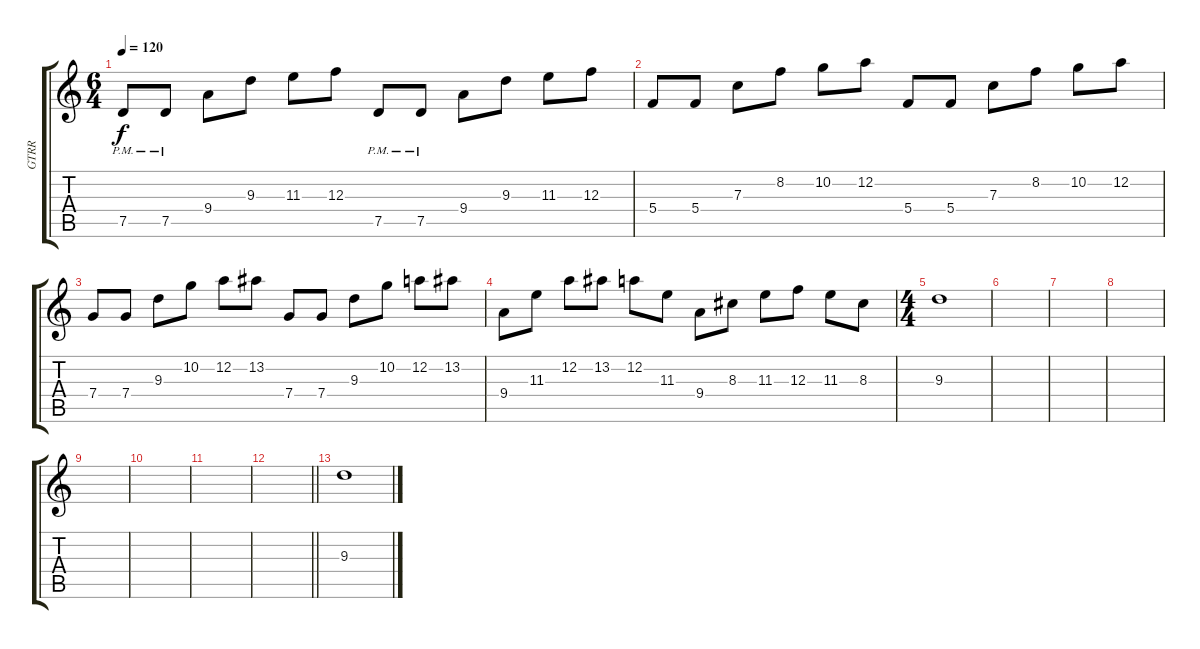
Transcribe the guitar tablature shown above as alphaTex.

\track ("GTRR" "GTRR") {instrument distortionguitar}
\staff {score tabs}
\tuning (D4 A3 F3 C3 G2 D2) {hide}
\ts (6 4)
\tempo 120
\clef g2
\ks c
7.5{pm}.8{dy f} 7.5{pm}.8 9.4.8 9.3.8 11.3.8 12.3.8 7.5{pm}.8 7.5{pm}.8 9.4.8 9.3.8 11.3.8 12.3.8 |
5.4.8 5.4.8 7.3.8 8.2.8 10.2.8 12.2.8 5.4.8 5.4.8 7.3.8 8.2.8 10.2.8 12.2.8 |
7.4.8 7.4.8 9.3.8 10.2.8 12.2.8 13.2.8 7.4.8 7.4.8 9.3.8 10.2.8 12.2.8 13.2.8 |
9.4.8 11.3.8 12.2.8 13.2.8 12.2.8 11.3.8 9.4.8 8.3.8 11.3.8 12.3.8 11.3.8 8.3.8 |
\ts (4 4)
9.3.1 |
|
|
|
|
|
|
\barLineRight lightlight
|
9.3.1
